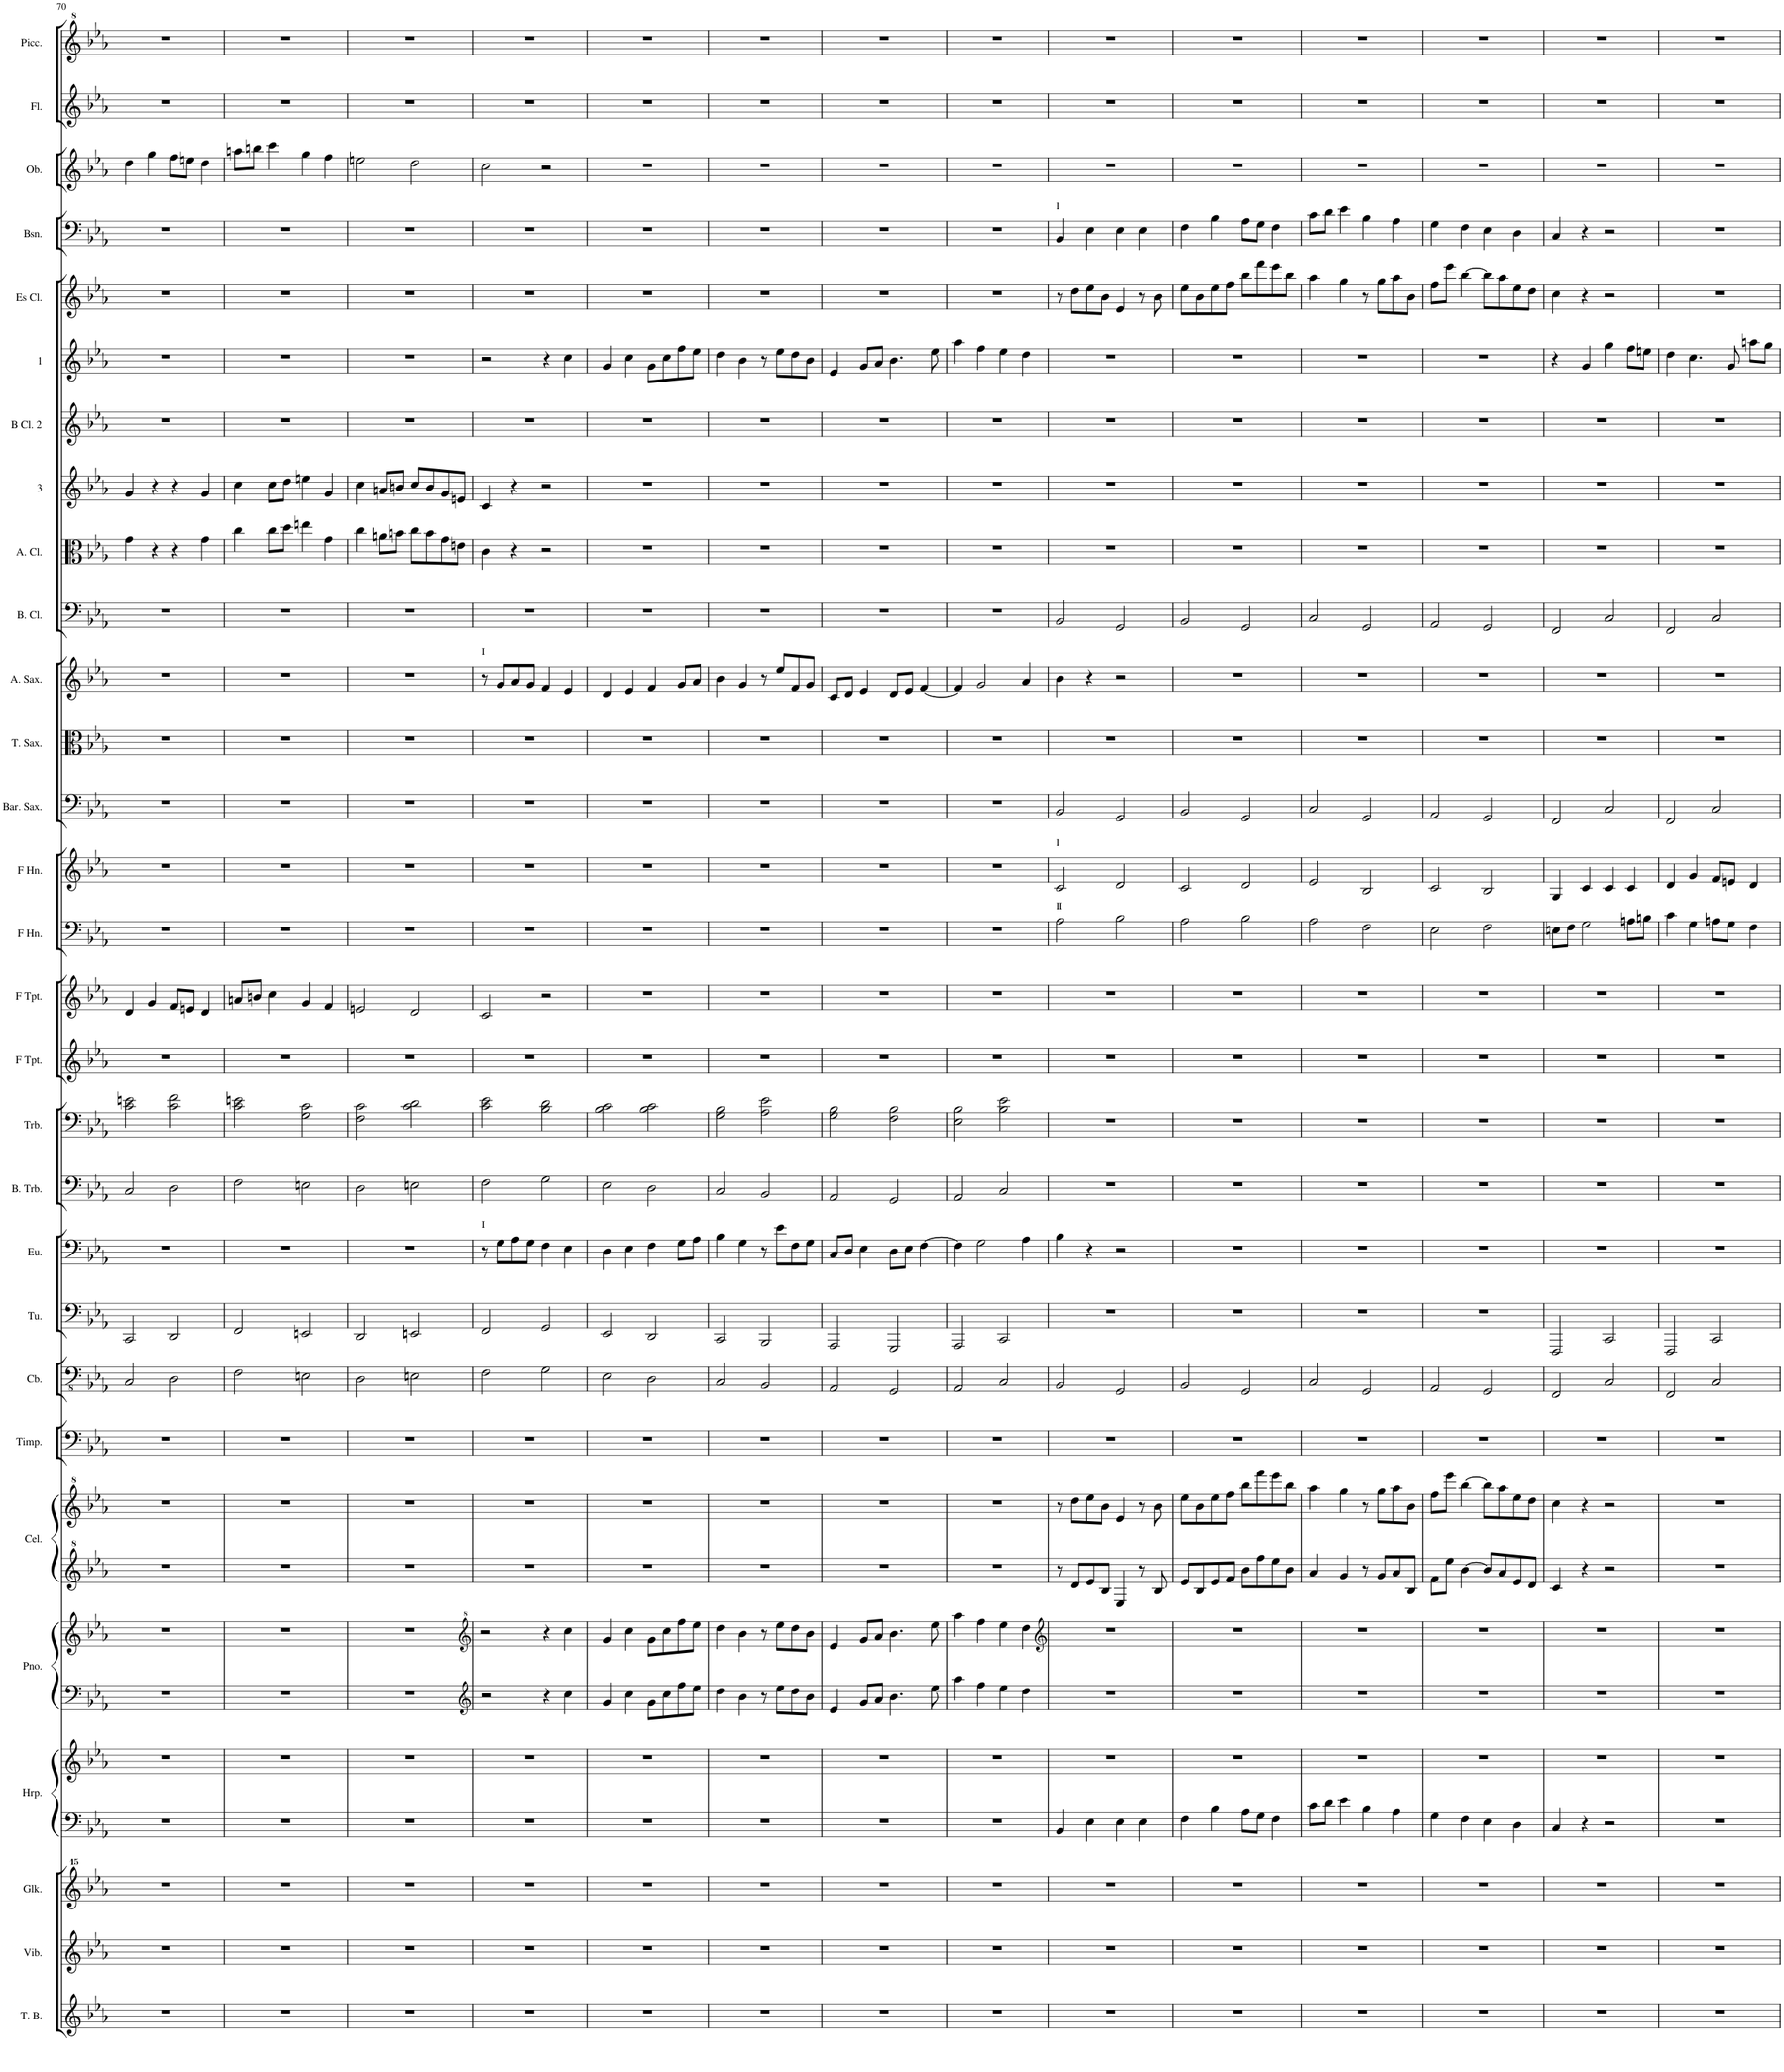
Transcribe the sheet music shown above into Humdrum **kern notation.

**kern	**kern	**kern	**kern	**kern	**kern	**kern	**kern	**kern	**kern	**kern	**kern	**kern	**kern	**kern	**kern	**kern	**kern	**kern	**kern	**kern	**kern	**kern	**kern	**kern	**kern	**kern	**kern	**kern	**kern	**kern	**kern
*part29	*part28	*part27	*part26	*part26	*part25	*part25	*part24	*part24	*part23	*part22	*part21	*part20	*part19	*part18	*part17	*part16	*part15	*part14	*part13	*part12	*part11	*part10	*part9	*part8	*part7	*part6	*part5	*part4	*part3	*part2	*part1
*staff32	*staff31	*staff30	*staff29	*staff28	*staff27	*staff26	*staff25	*staff24	*staff23	*staff22	*staff21	*staff20	*staff19	*staff18	*staff17	*staff16	*staff15	*staff14	*staff13	*staff12	*staff11	*staff10	*staff9	*staff8	*staff7	*staff6	*staff5	*staff4	*staff3	*staff2	*staff1
*I"Tubular Bells (Es-B-Es-F)	*I"Vibraphone	*I"Glockenspiel	*I"Harp	*	*I"Piano	*	*I"Celesta	*	*I"Timpani (F-B-Es)	*I"Double Bass	*I"Tuba	*I"Euphonium	*I"Bass Trombone	*I"Trombone	*I"F Trumpet	*I"F Trumpet	*I"F Horn	*I"F Horn	*I"Baritone Saxophone	*I"Tenor Saxophone	*I"Alto Saxophone	*I"Bass Clarinet	*I"Alto Clarinet	*I"3	*I"B Clarinet 2	*I"1	*I"Es Clarinet	*I"Bassoon	*I"Oboe	*I"Flute	*I"Piccolo
*I'T. B.	*I'Vib.	*I'Glk.	*I'Hrp.	*	*I'Pno.	*	*I'Cel.	*	*I'Timp.	*	*I'Tu.	*I'Eu.	*I'B. Trb.	*I'Trb.	*I'F Tpt.	*I'F Tpt.	*I'F Hn.	*I'F Hn.	*I'Bar. Sax.	*I'T. Sax.	*I'A. Sax.	*I'B. Cl.	*I'A. Cl.	*	*I'B Cl. 2	*	*I'Es Cl.	*I'Bsn.	*I'Ob.	*I'Fl.	*I'Picc.
!!LO:PB:g=z
*clefG2	*clefG2	*clefG^^2	*clefF4	*clefG2	*clefF4	*clefG2	*clefG^2	*clefG^2	*clefF4	*clefFv4	*clefF4	*clefF4	*clefF4	*clefF4	*clefG2	*clefG2	*clefF4	*clefG2	*clefF4	*clefC3	*clefG2	*clefF4	*clefC3	*clefG2	*clefG2	*clefG2	*clefG2	*clefF4	*clefG2	*clefG2	*clefG^2
*	*	*	*	*	*	*	*	*	*	*Trd7c12	*	*	*	*	*Trd1c2	*Trd1c2	*Trd4c7	*Trd4c7	*	*Trd8c14	*Trd5c9	*Trd8c14	*Trd1c2	*Trd1c2	*Trd1c2	*Trd1c2	*Trd-2c-3	*	*	*	*Trd-7c-12
*k[b-e-a-]	*k[b-e-a-]	*k[b-e-a-]	*k[b-e-a-]	*k[b-e-a-]	*k[b-e-a-]	*k[b-e-a-]	*k[b-e-a-]	*k[b-e-a-]	*k[b-e-a-]	*k[b-e-a-]	*k[b-e-a-]	*k[b-e-a-]	*k[b-e-a-]	*k[b-e-a-]	*k[b-e-a-]	*k[b-e-a-]	*k[b-e-a-]	*k[b-e-a-]	*k[b-e-a-]	*k[b-e-a-]	*k[b-e-a-]	*k[b-e-a-]	*k[b-e-a-]	*k[b-e-a-]	*k[b-e-a-]	*k[b-e-a-]	*k[b-e-a-]	*k[b-e-a-]	*k[b-e-a-]	*k[b-e-a-]	*k[b-e-a-]
*M4/4	*M4/4	*M4/4	*M4/4	*M4/4	*M4/4	*M4/4	*M4/4	*M4/4	*M4/4	*M4/4	*M4/4	*M4/4	*M4/4	*M4/4	*M4/4	*M4/4	*M4/4	*M4/4	*M4/4	*M4/4	*M4/4	*M4/4	*M4/4	*M4/4	*M4/4	*M4/4	*M4/4	*M4/4	*M4/4	*M4/4	*M4/4
=70	=70	=70	=70	=70	=70	=70	=70	=70	=70	=70	=70	=70	=70	=70	=70	=70	=70	=70	=70	=70	=70	=70	=70	=70	=70	=70	=70	=70	=70	=70	=70
1r	1r	1r	1r	1r	1r	1r	1r	1r	1r	2CC/	2CC/	1r	2C/	2c\ 2en\	1r	4d/	1r	1r	1r	1r	1r	1r	4g\	4g/	1r	1r	1r	1r	4dd\	1r	1r
.	.	.	.	.	.	.	.	.	.	.	.	.	.	.	.	4g/	.	.	.	.	.	.	4r	4r	.	.	.	.	4gg\	.	.
.	.	.	.	.	.	.	.	.	.	2DD\	2DD/	.	2D\	2c\ 2f\	.	8f/L	.	.	.	.	.	.	4r	4r	.	.	.	.	8ff\L	.	.
.	.	.	.	.	.	.	.	.	.	.	.	.	.	.	.	8en/J	.	.	.	.	.	.	.	.	.	.	.	.	8een\J	.	.
.	.	.	.	.	.	.	.	.	.	.	.	.	.	.	.	4d/	.	.	.	.	.	.	4g\	4g/	.	.	.	.	4dd\	.	.
=71	=71	=71	=71	=71	=71	=71	=71	=71	=71	=71	=71	=71	=71	=71	=71	=71	=71	=71	=71	=71	=71	=71	=71	=71	=71	=71	=71	=71	=71	=71	=71
1r	1r	1r	1r	1r	1r	1r	1r	1r	1r	2FF\	2FF/	1r	2F\	2c\ 2en\	1r	8an/L	1r	1r	1r	1r	1r	1r	4cc\	4cc\	1r	1r	1r	1r	8aan\L	1r	1r
.	.	.	.	.	.	.	.	.	.	.	.	.	.	.	.	8bn/J	.	.	.	.	.	.	.	.	.	.	.	.	8bbn\J	.	.
.	.	.	.	.	.	.	.	.	.	.	.	.	.	.	.	4cc\	.	.	.	.	.	.	8cc\L	8cc\L	.	.	.	.	4ccc\	.	.
.	.	.	.	.	.	.	.	.	.	.	.	.	.	.	.	.	.	.	.	.	.	.	8dd\J	8dd\J	.	.	.	.	.	.	.
.	.	.	.	.	.	.	.	.	.	2EEn\	2EEn/	.	2En\	2G\ 2c\	.	4g/	.	.	.	.	.	.	4een\	4een\	.	.	.	.	4gg\	.	.
.	.	.	.	.	.	.	.	.	.	.	.	.	.	.	.	4f/	.	.	.	.	.	.	4g\	4g/	.	.	.	.	4ff\	.	.
=72	=72	=72	=72	=72	=72	=72	=72	=72	=72	=72	=72	=72	=72	=72	=72	=72	=72	=72	=72	=72	=72	=72	=72	=72	=72	=72	=72	=72	=72	=72	=72
1r	1r	1r	1r	1r	1r	1r	1r	1r	1r	2DD\	2DD/	1r	2D\	2F\ 2c\	1r	2en/	1r	1r	1r	1r	1r	1r	4cc\	4cc\	1r	1r	1r	1r	2een\	1r	1r
.	.	.	.	.	.	.	.	.	.	.	.	.	.	.	.	.	.	.	.	.	.	.	8an\L	8an/L	.	.	.	.	.	.	.
.	.	.	.	.	.	.	.	.	.	.	.	.	.	.	.	.	.	.	.	.	.	.	8bn\J	8bn/J	.	.	.	.	.	.	.
.	.	.	.	.	.	.	.	.	.	2EEn\	2EEn/	.	2En\	2c\ 2d\	.	2d/	.	.	.	.	.	.	8cc\L	8cc/L	.	.	.	.	2dd\	.	.
.	.	.	.	.	.	.	.	.	.	.	.	.	.	.	.	.	.	.	.	.	.	.	8b\	8b/	.	.	.	.	.	.	.
.	.	.	.	.	.	.	.	.	.	.	.	.	.	.	.	.	.	.	.	.	.	.	8g\	8g/	.	.	.	.	.	.	.
.	.	.	.	.	.	.	.	.	.	.	.	.	.	.	.	.	.	.	.	.	.	.	8en\J	8en/J	.	.	.	.	.	.	.
=73	=73	=73	=73	=73	=73	=73	=73	=73	=73	=73	=73	=73	=73	=73	=73	=73	=73	=73	=73	=73	=73	=73	=73	=73	=73	=73	=73	=73	=73	=73	=73
*	*	*	*	*	*clefG2	*clefG^2	*	*	*	*	*	*	*	*	*	*	*	*	*	*	*	*	*	*	*	*	*	*	*	*	*
!	!	!	!	!	!	!	!	!	!	!	!	!	!	!	!	!	!	!	!	!	!LO:TX:a:t=I	!	!	!	!	!	!	!	!	!	!
!	!	!	!	!	!	!	!	!	!	!	!	!LO:TX:a:t=I	!	!	!	!	!	!	!	!	!	!	!	!	!	!	!	!	!	!	!
1r	1r	1r	1r	1r	2r	2r	1r	1r	1r	2FF\	2FF/	8r	2F\	2c\ 2e-\	1r	2c/	1r	1r	1r	1r	8r	1r	4c\	4c/	1r	2r	1r	1r	2cc\	1r	1r
.	.	.	.	.	.	.	.	.	.	.	.	8G\L	.	.	.	.	.	.	.	.	8g/L	.	.	.	.	.	.	.	.	.	.
.	.	.	.	.	.	.	.	.	.	.	.	8A-\	.	.	.	.	.	.	.	.	8a-/	.	4r	4r	.	.	.	.	.	.	.
.	.	.	.	.	.	.	.	.	.	.	.	8G\J	.	.	.	.	.	.	.	.	8g/J	.	.	.	.	.	.	.	.	.	.
.	.	.	.	.	4r	4r	.	.	.	2GG\	2GG/	4F\	2G\	2B-\ 2d\	.	2r	.	.	.	.	4f/	.	2r	2r	.	4r	.	.	2r	.	.
.	.	.	.	.	4cc\	4ccc\	.	.	.	.	.	4E-\	.	.	.	.	.	.	.	.	4e-/	.	.	.	.	4cc\	.	.	.	.	.
=74	=74	=74	=74	=74	=74	=74	=74	=74	=74	=74	=74	=74	=74	=74	=74	=74	=74	=74	=74	=74	=74	=74	=74	=74	=74	=74	=74	=74	=74	=74	=74
1r	1r	1r	1r	1r	4g/	4gg/	1r	1r	1r	2EE-\	2EE-/	4D\	2E-\	2B-\ 2c\	1r	1r	1r	1r	1r	1r	4d/	1r	1r	1r	1r	4g/	1r	1r	1r	1r	1r
.	.	.	.	.	4cc\	4ccc\	.	.	.	.	.	4E-\	.	.	.	.	.	.	.	.	4e-/	.	.	.	.	4cc\	.	.	.	.	.
.	.	.	.	.	8g\L	8gg\L	.	.	.	2DD\	2DD/	4F\	2D\	2B-\ 2c\	.	.	.	.	.	.	4f/	.	.	.	.	8g\L	.	.	.	.	.
.	.	.	.	.	8cc\	8ccc\	.	.	.	.	.	.	.	.	.	.	.	.	.	.	.	.	.	.	.	8cc\	.	.	.	.	.
.	.	.	.	.	8ff\	8fff\	.	.	.	.	.	8G\L	.	.	.	.	.	.	.	.	8g/L	.	.	.	.	8ff\	.	.	.	.	.
.	.	.	.	.	8ee-\J	8eee-\J	.	.	.	.	.	8A-\J	.	.	.	.	.	.	.	.	8a-/J	.	.	.	.	8ee-\J	.	.	.	.	.
=75	=75	=75	=75	=75	=75	=75	=75	=75	=75	=75	=75	=75	=75	=75	=75	=75	=75	=75	=75	=75	=75	=75	=75	=75	=75	=75	=75	=75	=75	=75	=75
1r	1r	1r	1r	1r	4dd\	4ddd\	1r	1r	1r	2CC/	2CC/	4B-\	2C/	2G\ 2B-\	1r	1r	1r	1r	1r	1r	4b-\	1r	1r	1r	1r	4dd\	1r	1r	1r	1r	1r
.	.	.	.	.	4b-\	4bb-\	.	.	.	.	.	4G\	.	.	.	.	.	.	.	.	4g/	.	.	.	.	4b-\	.	.	.	.	.
.	.	.	.	.	8r	8r	.	.	.	2BBB-/	2BBB-/	8r	2BB-/	2A-\ 2e-\	.	.	.	.	.	.	8r	.	.	.	.	8r	.	.	.	.	.
.	.	.	.	.	8ee-\L	8eee-\L	.	.	.	.	.	8e-\L	.	.	.	.	.	.	.	.	8ee-/L	.	.	.	.	8ee-\L	.	.	.	.	.
.	.	.	.	.	8dd\	8ddd\	.	.	.	.	.	8F\	.	.	.	.	.	.	.	.	8f/	.	.	.	.	8dd\	.	.	.	.	.
.	.	.	.	.	8b-\J	8bb-\J	.	.	.	.	.	8G\J	.	.	.	.	.	.	.	.	8g/J	.	.	.	.	8b-\J	.	.	.	.	.
=76	=76	=76	=76	=76	=76	=76	=76	=76	=76	=76	=76	=76	=76	=76	=76	=76	=76	=76	=76	=76	=76	=76	=76	=76	=76	=76	=76	=76	=76	=76	=76
1r	1r	1r	1r	1r	4e-/	4ee-/	1r	1r	1r	2AAA-/	2AAA-/	8C/L	2AA-/	2G\ 2B-\	1r	1r	1r	1r	1r	1r	8c/L	1r	1r	1r	1r	4e-/	1r	1r	1r	1r	1r
.	.	.	.	.	.	.	.	.	.	.	.	8D/J	.	.	.	.	.	.	.	.	8d/J	.	.	.	.	.	.	.	.	.	.
.	.	.	.	.	8g/L	8gg/L	.	.	.	.	.	4E-\	.	.	.	.	.	.	.	.	4e-/	.	.	.	.	8g/L	.	.	.	.	.
.	.	.	.	.	8a-/J	8aa-/J	.	.	.	.	.	.	.	.	.	.	.	.	.	.	.	.	.	.	.	8a-/J	.	.	.	.	.
.	.	.	.	.	4.b-\	4.bb-\	.	.	.	2GGG/	2GGG/	8D\L	2GG/	2F\ 2B-\	.	.	.	.	.	.	8d/L	.	.	.	.	4.b-\	.	.	.	.	.
.	.	.	.	.	.	.	.	.	.	.	.	8E-\J	.	.	.	.	.	.	.	.	8e-/J	.	.	.	.	.	.	.	.	.	.
.	.	.	.	.	.	.	.	.	.	.	.	[4F\	.	.	.	.	.	.	.	.	[4f/	.	.	.	.	.	.	.	.	.	.
.	.	.	.	.	8ee-\	8eee-\	.	.	.	.	.	.	.	.	.	.	.	.	.	.	.	.	.	.	.	8ee-\	.	.	.	.	.
=77	=77	=77	=77	=77	=77	=77	=77	=77	=77	=77	=77	=77	=77	=77	=77	=77	=77	=77	=77	=77	=77	=77	=77	=77	=77	=77	=77	=77	=77	=77	=77
1r	1r	1r	1r	1r	4aa-\	4aaa-\	1r	1r	1r	2AAA-/	2AAA-/	4F\]	2AA-/	2E-\ 2B-\	1r	1r	1r	1r	1r	1r	4f/]	1r	1r	1r	1r	4aa-\	1r	1r	1r	1r	1r
.	.	.	.	.	4ff\	4fff\	.	.	.	.	.	2G\	.	.	.	.	.	.	.	.	2g/	.	.	.	.	4ff\	.	.	.	.	.
.	.	.	.	.	4ee-\	4eee-\	.	.	.	2CC/	2CC/	.	2C/	2B-\ 2e-\	.	.	.	.	.	.	.	.	.	.	.	4ee-\	.	.	.	.	.
.	.	.	.	.	4dd\	4ddd\	.	.	.	.	.	4A-\	.	.	.	.	.	.	.	.	4a-/	.	.	.	.	4dd\	.	.	.	.	.
=78	=78	=78	=78	=78	=78	=78	=78	=78	=78	=78	=78	=78	=78	=78	=78	=78	=78	=78	=78	=78	=78	=78	=78	=78	=78	=78	=78	=78	=78	=78	=78
*	*	*	*	*	*	*clefG2	*	*	*	*	*	*	*	*	*	*	*	*	*	*	*	*	*	*	*	*	*	*	*	*	*
!	!	!	!	!	!	!	!	!	!	!	!	!	!	!	!	!	!	!	!	!	!	!	!	!	!	!	!	!LO:TX:a:t=I	!	!	!
!	!	!	!	!	!	!	!	!	!	!	!	!	!	!	!	!	!	!LO:TX:a:t=I	!	!	!	!	!	!	!	!	!	!	!	!	!
!	!	!	!	!	!	!	!	!	!	!	!	!	!	!	!	!	!LO:TX:a:t=II	!	!	!	!	!	!	!	!	!	!	!	!	!	!
1r	1r	1r	4BB-/	1r	1r	1r	8r	8r	1r	2BBB-/	1r	4B-\	1r	1r	1r	1r	2A-\	2c/	2BB-/	1r	4b-\	2BB-/	1r	1r	1r	1r	8r	4BB-/	1r	1r	1r
.	.	.	.	.	.	.	8dd/L	8ddd\L	.	.	.	.	.	.	.	.	.	.	.	.	.	.	.	.	.	.	8dd\L	.	.	.	.
.	.	.	4E-\	.	.	.	8ee-/	8eee-\	.	.	.	4r	.	.	.	.	.	.	.	.	4r	.	.	.	.	.	8ee-\	4E-\	.	.	.
.	.	.	.	.	.	.	8b-/J	8bb-\J	.	.	.	.	.	.	.	.	.	.	.	.	.	.	.	.	.	.	8b-\J	.	.	.	.
.	.	.	4E-\	.	.	.	4e-/	4ee-/	.	2GGG/	.	2r	.	.	.	.	2B-\	2d/	2GG/	.	2r	2GG/	.	.	.	.	4e-/	4E-\	.	.	.
.	.	.	4E-\	.	.	.	8r	8r	.	.	.	.	.	.	.	.	.	.	.	.	.	.	.	.	.	.	8r	4E-\	.	.	.
.	.	.	.	.	.	.	8b-/	8bb-\	.	.	.	.	.	.	.	.	.	.	.	.	.	.	.	.	.	.	8b-\	.	.	.	.
=79	=79	=79	=79	=79	=79	=79	=79	=79	=79	=79	=79	=79	=79	=79	=79	=79	=79	=79	=79	=79	=79	=79	=79	=79	=79	=79	=79	=79	=79	=79	=79
1r	1r	1r	4F\	1r	1r	1r	8ee-/L	8eee-\L	1r	2BBB-/	1r	1r	1r	1r	1r	1r	2A-\	2c/	2BB-/	1r	1r	2BB-/	1r	1r	1r	1r	8ee-\L	4F\	1r	1r	1r
.	.	.	.	.	.	.	8b-/	8bb-\	.	.	.	.	.	.	.	.	.	.	.	.	.	.	.	.	.	.	8b-\	.	.	.	.
.	.	.	4B-\	.	.	.	8ee-/	8eee-\	.	.	.	.	.	.	.	.	.	.	.	.	.	.	.	.	.	.	8ee-\	4B-\	.	.	.
.	.	.	.	.	.	.	8ff/J	8fff\J	.	.	.	.	.	.	.	.	.	.	.	.	.	.	.	.	.	.	8ff\J	.	.	.	.
.	.	.	8A-\L	.	.	.	8bb-\L	8bbb-\L	.	2GGG/	.	.	.	.	.	.	2B-\	2d/	2GG/	.	.	2GG/	.	.	.	.	8bb-\L	8A-\L	.	.	.
.	.	.	8G\J	.	.	.	8fff\	8ffff\	.	.	.	.	.	.	.	.	.	.	.	.	.	.	.	.	.	.	8fff\	8G\J	.	.	.
.	.	.	4F\	.	.	.	8eee-\	8eeee-\	.	.	.	.	.	.	.	.	.	.	.	.	.	.	.	.	.	.	8eee-\	4F\	.	.	.
.	.	.	.	.	.	.	8bb-\J	8bbb-\J	.	.	.	.	.	.	.	.	.	.	.	.	.	.	.	.	.	.	8bb-\J	.	.	.	.
=80	=80	=80	=80	=80	=80	=80	=80	=80	=80	=80	=80	=80	=80	=80	=80	=80	=80	=80	=80	=80	=80	=80	=80	=80	=80	=80	=80	=80	=80	=80	=80
1r	1r	1r	8c\L	1r	1r	1r	4aa-/	4aaa-\	1r	2CC/	1r	1r	1r	1r	1r	1r	2A-\	2e-/	2C/	1r	1r	2C/	1r	1r	1r	1r	4aa-\	8c\L	1r	1r	1r
.	.	.	8d\J	.	.	.	.	.	.	.	.	.	.	.	.	.	.	.	.	.	.	.	.	.	.	.	.	8d\J	.	.	.
.	.	.	4e-\	.	.	.	4gg/	4ggg\	.	.	.	.	.	.	.	.	.	.	.	.	.	.	.	.	.	.	4gg\	4e-\	.	.	.
.	.	.	4B-\	.	.	.	8r	8r	.	2GGG/	.	.	.	.	.	.	2F\	2B-/	2GG/	.	.	2GG/	.	.	.	.	8r	4B-\	.	.	.
.	.	.	.	.	.	.	8gg/L	8ggg\L	.	.	.	.	.	.	.	.	.	.	.	.	.	.	.	.	.	.	8gg\L	.	.	.	.
.	.	.	4A-\	.	.	.	8aa-/	8aaa-\	.	.	.	.	.	.	.	.	.	.	.	.	.	.	.	.	.	.	8aa-\	4A-\	.	.	.
.	.	.	.	.	.	.	8b-/J	8bb-\J	.	.	.	.	.	.	.	.	.	.	.	.	.	.	.	.	.	.	8b-\J	.	.	.	.
=81	=81	=81	=81	=81	=81	=81	=81	=81	=81	=81	=81	=81	=81	=81	=81	=81	=81	=81	=81	=81	=81	=81	=81	=81	=81	=81	=81	=81	=81	=81	=81
1r	1r	1r	4G\	1r	1r	1r	8ff\L	8fff\L	1r	2AAA-/	1r	1r	1r	1r	1r	1r	2E-\	2c/	2AA-/	1r	1r	2AA-/	1r	1r	1r	1r	8ff\L	4G\	1r	1r	1r
.	.	.	.	.	.	.	8eee-\J	8eeee-\J	.	.	.	.	.	.	.	.	.	.	.	.	.	.	.	.	.	.	8eee-\J	.	.	.	.
.	.	.	4F\	.	.	.	[4bb-\	[4bbb-\	.	.	.	.	.	.	.	.	.	.	.	.	.	.	.	.	.	.	[4bb-\	4F\	.	.	.
.	.	.	4E-\	.	.	.	8bb-/L]	8bbb-\L]	.	2GGG/	.	.	.	.	.	.	2F\	2B-/	2GG/	.	.	2GG/	.	.	.	.	8bb-\L]	4E-\	.	.	.
.	.	.	.	.	.	.	8aa-/	8aaa-\	.	.	.	.	.	.	.	.	.	.	.	.	.	.	.	.	.	.	8aa-\	.	.	.	.
.	.	.	4D\	.	.	.	8ee-/	8eee-\	.	.	.	.	.	.	.	.	.	.	.	.	.	.	.	.	.	.	8ee-\	4D\	.	.	.
.	.	.	.	.	.	.	8dd/J	8ddd\J	.	.	.	.	.	.	.	.	.	.	.	.	.	.	.	.	.	.	8dd\J	.	.	.	.
=82	=82	=82	=82	=82	=82	=82	=82	=82	=82	=82	=82	=82	=82	=82	=82	=82	=82	=82	=82	=82	=82	=82	=82	=82	=82	=82	=82	=82	=82	=82	=82
1r	1r	1r	4C/	1r	1r	1r	4cc/	4ccc\	1r	2FFF/	2FFF/	1r	1r	1r	1r	1r	8En\L	4G/	2FF/	1r	1r	2FF/	1r	1r	1r	4r	4cc\	4C/	1r	1r	1r
.	.	.	.	.	.	.	.	.	.	.	.	.	.	.	.	.	8F\J	.	.	.	.	.	.	.	.	.	.	.	.	.	.
.	.	.	4r	.	.	.	4r	4r	.	.	.	.	.	.	.	.	2G\	4c/	.	.	.	.	.	.	.	4g/	4r	4r	.	.	.
.	.	.	2r	.	.	.	2r	2r	.	2CC/	2CC/	.	.	.	.	.	.	4c/	2C/	.	.	2C/	.	.	.	4gg\	2r	2r	.	.	.
.	.	.	.	.	.	.	.	.	.	.	.	.	.	.	.	.	8An\L	4c/	.	.	.	.	.	.	.	8ff\L	.	.	.	.	.
.	.	.	.	.	.	.	.	.	.	.	.	.	.	.	.	.	8Bn\J	.	.	.	.	.	.	.	.	8een\J	.	.	.	.	.
=83	=83	=83	=83	=83	=83	=83	=83	=83	=83	=83	=83	=83	=83	=83	=83	=83	=83	=83	=83	=83	=83	=83	=83	=83	=83	=83	=83	=83	=83	=83	=83
1r	1r	1r	1r	1r	1r	1r	1r	1r	1r	2FFF/	2FFF/	1r	1r	1r	1r	1r	4c\	4d/	2FF/	1r	1r	2FF/	1r	1r	1r	4dd\	1r	1r	1r	1r	1r
.	.	.	.	.	.	.	.	.	.	.	.	.	.	.	.	.	4G\	4g/	.	.	.	.	.	.	.	4.cc\	.	.	.	.	.
.	.	.	.	.	.	.	.	.	.	2CC/	2CC/	.	.	.	.	.	8An\L	8f/L	2C/	.	.	2C/	.	.	.	.	.	.	.	.	.
.	.	.	.	.	.	.	.	.	.	.	.	.	.	.	.	.	8G\J	8en/J	.	.	.	.	.	.	.	8g/	.	.	.	.	.
.	.	.	.	.	.	.	.	.	.	.	.	.	.	.	.	.	4F\	4d/	.	.	.	.	.	.	.	8aan\L	.	.	.	.	.
.	.	.	.	.	.	.	.	.	.	.	.	.	.	.	.	.	.	.	.	.	.	.	.	.	.	8gg\J	.	.	.	.	.
=	=	=	=	=	=	=	=	=	=	=	=	=	=	=	=	=	=	=	=	=	=	=	=	=	=	=	=	=	=	=	=
*-	*-	*-	*-	*-	*-	*-	*-	*-	*-	*-	*-	*-	*-	*-	*-	*-	*-	*-	*-	*-	*-	*-	*-	*-	*-	*-	*-	*-	*-	*-	*-
